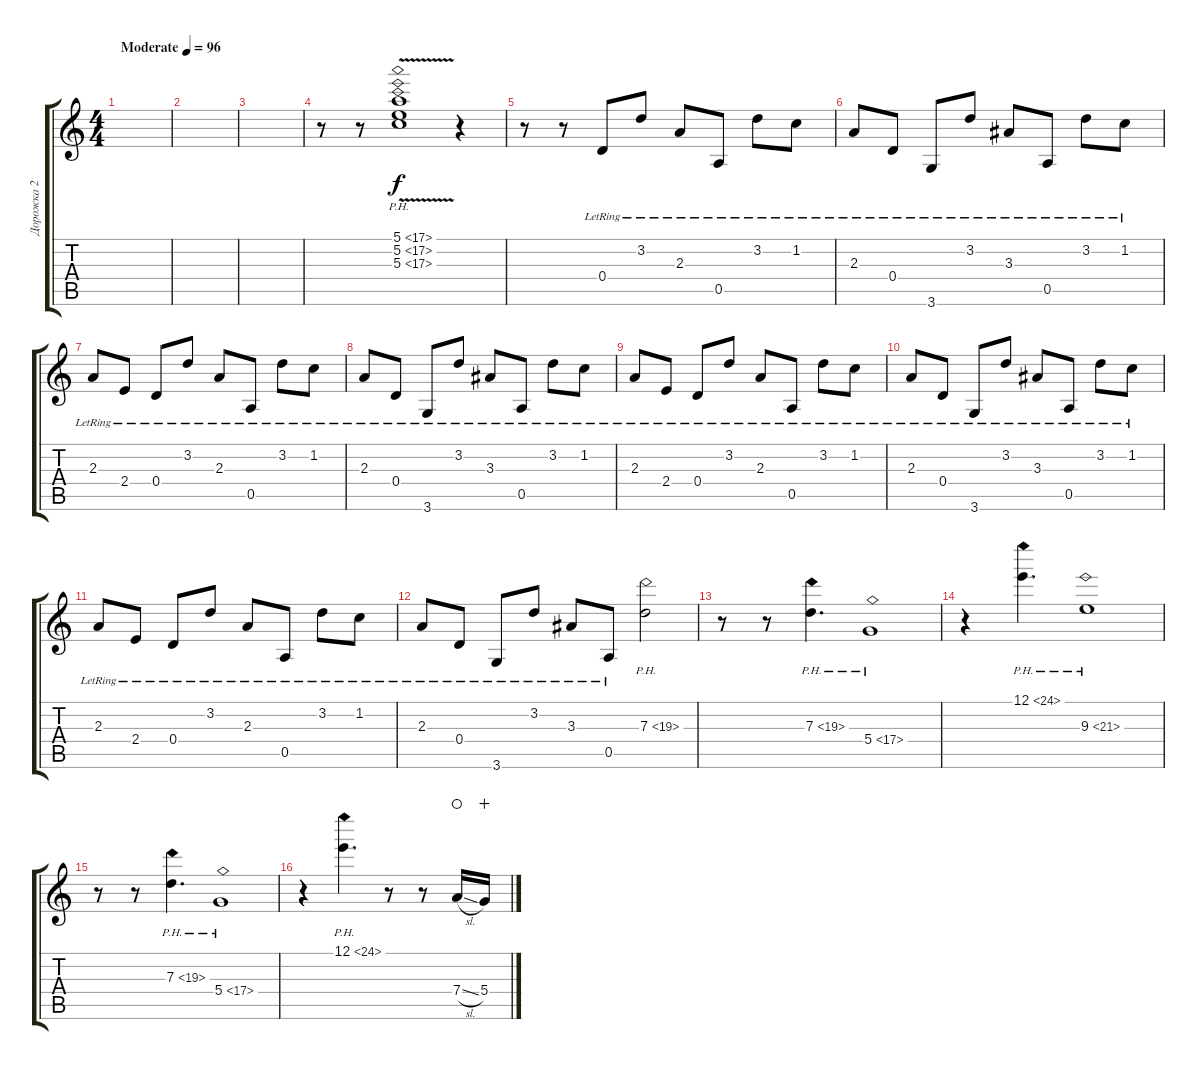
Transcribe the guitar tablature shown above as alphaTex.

\track ("Дорожка 2" "Дорожка 2") {instrument electricguitarclean}
\staff {score tabs}
\tuning (E4 B3 G3 D3 A2 E2) {hide}
\ts (4 4)
\tempo (96 "Moderate")
\clef g2
\ks c
|
|
|
r.8 r.8 (5.1{ph 12} 5.2{ph 12 v} 5.3{ph 12 v}).1 r.4 |
r.8 r.8 0.4{lr}.8 3.2{lr}.8 2.3{lr}.8 0.5{lr}.8 3.2{lr}.8 1.2{lr}.8 |
2.3{lr}.8 0.4{lr}.8 3.6{lr}.8 3.2{lr}.8 3.3{lr}.8 0.5{lr}.8 3.2{lr}.8 1.2{lr}.8 |
2.3{lr}.8 2.4{lr}.8 0.4{lr}.8 3.2{lr}.8 2.3{lr}.8 0.5{lr}.8 3.2{lr}.8 1.2{lr}.8 |
2.3{lr}.8 0.4{lr}.8 3.6{lr}.8 3.2{lr}.8 3.3{lr}.8 0.5{lr}.8 3.2{lr}.8 1.2{lr}.8 |
2.3{lr}.8 2.4{lr}.8 0.4{lr}.8 3.2{lr}.8 2.3{lr}.8 0.5{lr}.8 3.2{lr}.8 1.2{lr}.8 |
2.3{lr}.8 0.4{lr}.8 3.6{lr}.8 3.2{lr}.8 3.3{lr}.8 0.5{lr}.8 3.2{lr}.8 1.2{lr}.8 |
2.3{lr}.8 2.4{lr}.8 0.4{lr}.8 3.2{lr}.8 2.3{lr}.8 0.5{lr}.8 3.2{lr}.8 1.2{lr}.8 |
2.3{lr}.8 0.4{lr}.8 3.6{lr}.8 3.2{lr}.8 3.3{lr}.8 0.5{lr}.8 7.3{ph 12}.2 |
r.8 r.8 7.3{ph 12}.4{d} 5.4{ph 12}.1 |
r.4 12.1{ph 12}.4{d} 9.3{ph 12}.1 |
r.8 r.8 7.3{ph 12}.4{d} 5.4{ph 12}.1 |
r.4 12.1{ph 12}.4{d} r.8 r.8 7.4{sl}.16{waho} 5.4.16{wahc}
